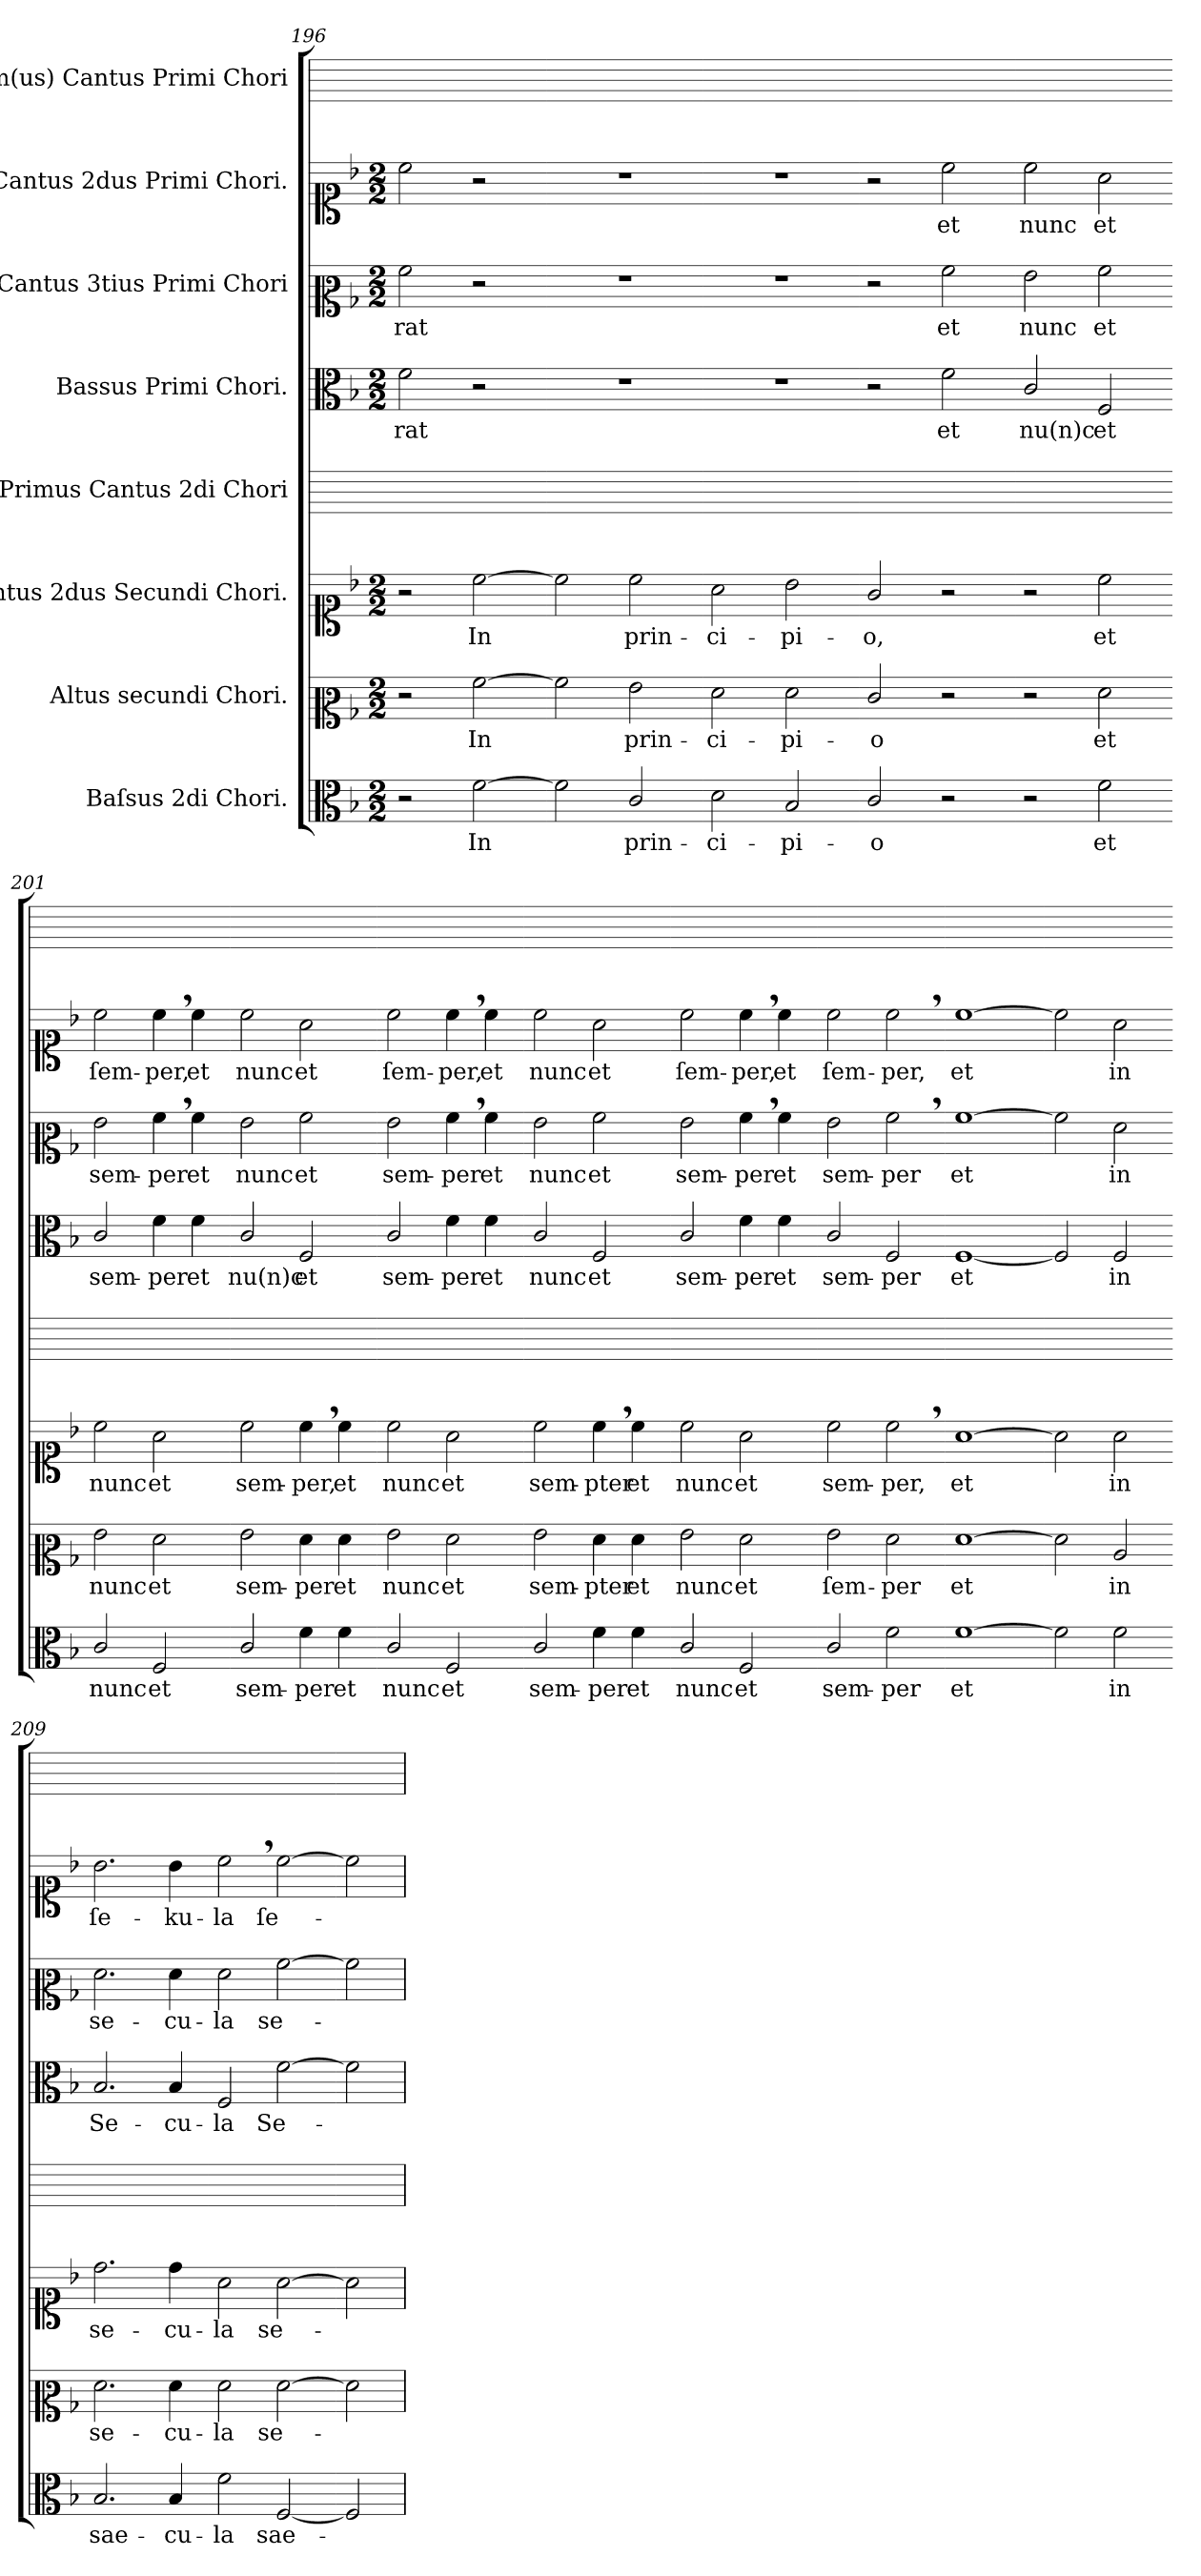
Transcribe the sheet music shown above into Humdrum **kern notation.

**kern	**text	**kern	**text	**kern	**text	**kern	**kern	**text	**kern	**text	**kern	**text	**kern
*part8	*part8	*part7	*part7	*part6	*part6	*part5	*part4	*part4	*part3	*part3	*part2	*part2	*part1
*staff8	*staff8	*staff7	*staff7	*staff6	*staff6	*staff5	*staff4	*staff4	*staff3	*staff3	*staff2	*staff2	*staff1
*I"Baſsus 2di Chori.	*	*I"Altus secundi Chori.	*	*I"Cantus 2dus Secundi Chori.	*	*I"Primus Cantus 2di Chori	*I"Bassus Primi Chori.	*	*I"Cantus 3tius Primi Chori	*	*I"Cantus 2dus Primi Chori.	*	*I"Im(us) Cantus Primi Chori
*clefC3	*	*clefC2	*	*clefC1	*	*	*clefC3	*	*clefC2	*	*clefC1	*	*
*k[b-]	*	*k[b-]	*	*k[b-]	*	*	*k[b-]	*	*k[b-]	*	*k[b-]	*	*
*F:	*	*F:	*	*F:	*	*	*F:	*	*F:	*	*F:	*	*
*M2/2	*	*M2/2	*	*M2/2	*	*	*M2/2	*	*M2/2	*	*M2/2	*	*
=196	=196	=196	=196	=196	=196	=196	=196	=196	=196	=196	=196	=196	=196
2r	.	2r	.	2r	.	1ryy	2f\	-rat	2a\	-rat	2cc\	.	1ryy
[2f\	In	[2a\	In	[2cc\	In	.	2r	.	2r	.	2r	.	.
=197-	=197-	=197-	=197-	=197-	=197-	=197-	=197-	=197-	=197-	=197-	=197-	=197-	=197-
2f\]	.	2a\]	.	2cc\]	.	1ryy	1r	.	1r	.	1r	.	1ryy
2c/	prin-	2g\	prin-	2cc\	prin-	.	.	.	.	.	.	.	.
=198-	=198-	=198-	=198-	=198-	=198-	=198-	=198-	=198-	=198-	=198-	=198-	=198-	=198-
2d\	-ci-	2f\	-ci-	2a\	-ci-	1ryy	1r	.	1r	.	1r	.	1ryy
2B-/	-pi-	2f\	-pi-	2b-\	-pi-	.	.	.	.	.	.	.	.
=199-	=199-	=199-	=199-	=199-	=199-	=199-	=199-	=199-	=199-	=199-	=199-	=199-	=199-
2c/	-o	2e/	-o	2g/	-o,	1ryy	2r	.	2r	.	2r	.	1ryy
2r	.	2r	.	2r	.	.	2f\	et	2a\	et	2cc\	et	.
=200-	=200-	=200-	=200-	=200-	=200-	=200-	=200-	=200-	=200-	=200-	=200-	=200-	=200-
2r	.	2r	.	2r	.	1ryy	2c/	nu(n)c	2g\	nunc	2cc\	nunc	1ryy
2f\	et	2f\	et	2cc\	et	.	2F/	et	2a\	et	2a\	et	.
=201-	=201-	=201-	=201-	=201-	=201-	=201-	=201-	=201-	=201-	=201-	=201-	=201-	=201-
2c/	nunc	2g\	nunc	2cc\	nunc	1ryy	2c/	sem-	2g\	sem-	2cc\	ſem-	1ryy
2F/	et	2f\	et	2a\	et	.	4f\	-per	4a,>\	-per	4cc,>\	-per,	.
.	.	.	.	.	.	.	4f\	et	4a\	et	4cc\	et	.
=202-	=202-	=202-	=202-	=202-	=202-	=202-	=202-	=202-	=202-	=202-	=202-	=202-	=202-
2c/	sem-	2g\	sem-	2cc\	sem-	1ryy	2c/	nu(n)c	2g\	nunc	2cc\	nunc	1ryy
4f\	-per	4f\	-per	4cc,>\	-per,	.	2F/	et	2a\	et	2a\	et	.
!	!	!	!	!	!LO:LY:i	!	!	!	!	!	!	!	!
4f\	et	4f\	et	4cc\	et	.	.	.	.	.	.	.	.
=203-	=203-	=203-	=203-	=203-	=203-	=203-	=203-	=203-	=203-	=203-	=203-	=203-	=203-
!	!	!	!	!	!LO:LY:i	!	!	!	!	!	!	!	!
2c/	nunc	2g\	nunc	2cc\	nunc	1ryy	2c/	sem-	2g\	sem-	2cc\	ſem-	1ryy
!	!	!	!	!	!LO:LY:i	!	!	!	!	!	!	!	!
2F/	et	2f\	et	2a\	et	.	4f\	-per	4a,>\	-per	4cc,>\	-per,	.
.	.	.	.	.	.	.	4f\	et	4a\	et	4cc\	et	.
=204-	=204-	=204-	=204-	=204-	=204-	=204-	=204-	=204-	=204-	=204-	=204-	=204-	=204-
!	!	!	!	!	!LO:LY:i	!	!	!	!	!	!	!	!
2c/	sem-	2g\	sem-	2cc\	sem-	1ryy	2c/	nunc	2g\	nunc	2cc\	nunc	1ryy
!	!	!	!	!	!LO:LY:i	!	!	!	!	!	!	!	!
4f\	-per	4f\	-pter	4cc,>\	-pter	.	2F/	et	2a\	et	2a\	et	.
4f\	et	4f\	et	4cc\	et	.	.	.	.	.	.	.	.
=205-	=205-	=205-	=205-	=205-	=205-	=205-	=205-	=205-	=205-	=205-	=205-	=205-	=205-
2c/	nunc	2g\	nunc	2cc\	nunc	1ryy	2c/	sem-	2g\	sem-	2cc\	ſem-	1ryy
2F/	et	2f\	et	2a\	et	.	4f\	-per	4a,>\	-per	4cc,>\	-per,	.
.	.	.	.	.	.	.	4f\	et	4a\	et	4cc\	et	.
=206-	=206-	=206-	=206-	=206-	=206-	=206-	=206-	=206-	=206-	=206-	=206-	=206-	=206-
2c/	sem-	2g\	ſem-	2cc\	sem-	1ryy	2c/	sem-	2g\	sem-	2cc\	ſem-	1ryy
2f\	-per	2f\	-per	2cc,>\	-per,	.	2F/	-per	2a,>\	-per	2cc,>\	-per,	.
=207-	=207-	=207-	=207-	=207-	=207-	=207-	=207-	=207-	=207-	=207-	=207-	=207-	=207-
[1f	et	[1f	et	[1a	et	1ryy	[1F	et	[1a	et	[1cc	et	1ryy
=208-	=208-	=208-	=208-	=208-	=208-	=208-	=208-	=208-	=208-	=208-	=208-	=208-	=208-
2f]	.	2f]	.	2a]	.	2ryy	2F]	.	2a]	.	2cc]	.	2ryy
2f\	in	2c/	in	2a\	in	2ryy	2F/	in	2f\	in	2a\	in	2ryy
=209-	=209-	=209-	=209-	=209-	=209-	=209-	=209-	=209-	=209-	=209-	=209-	=209-	=209-
2.B-/	sae-	2.f\	se-	2.dd\	se-	1ryy	2.B-/	Se-	2.f\	se-	2.b-\	ſe-	1ryy
4B-/	-cu-	4f\	-cu-	4dd\	-cu-	.	4B-/	-cu-	4f\	-cu-	4b-\	-ku-	.
=210-	=210-	=210-	=210-	=210-	=210-	=210-	=210-	=210-	=210-	=210-	=210-	=210-	=210-
2f\	-la	2f\	-la	2a\	-la	1ryy	2F/	-la	2f\	-la	2cc,>\	-la	1ryy
[2F/	sae-	[2f\	se-	[2a\	se-	.	[2f\	Se-	[2a\	se-	[2cc\	ſe-	.
=211-	=211-	=211-	=211-	=211-	=211-	=211-	=211-	=211-	=211-	=211-	=211-	=211-	=211-
2F/]	.	2f\]	.	2a\]	.	2ryy	2f\]	.	2a\]	.	2cc\]	.	2ryy
=	=	=	=	=	=	=	=	=	=	=	=	=	=
*-	*-	*-	*-	*-	*-	*-	*-	*-	*-	*-	*-	*-	*-
